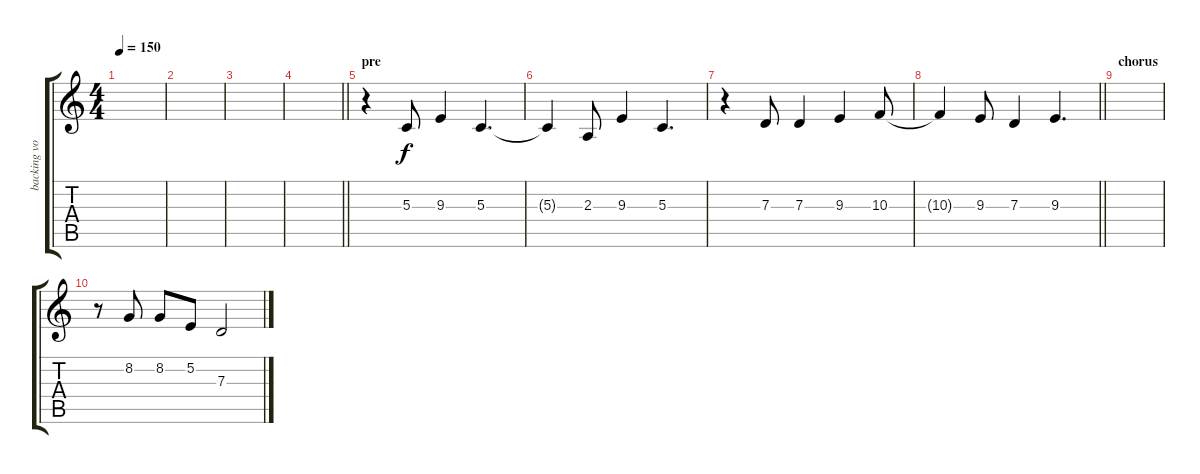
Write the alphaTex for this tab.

\track ("backing vox" "backing vo") {instrument bassoon}
\staff {score tabs}
\tuning (E4 B3 G3 D3 A2 E2) {hide}
\ts (4 4)
\tempo 150
\clef g2
\ks c
|
|
|
\barLineRight lightlight
|
\section ("" "pre")
r.4 5.3.8 9.3.4 5.3.4{d} |
5.3{t}.4 2.3.8 9.3.4 5.3.4{d} |
r.4 7.3.8 7.3.4 9.3.4 10.3.8 |
\barLineRight lightlight
10.3{t}.4 9.3.8 7.3.4 9.3.4{d} |
\section ("" "chorus")
|
r.8 8.2.8 8.2.8 5.2.8 7.3.2
